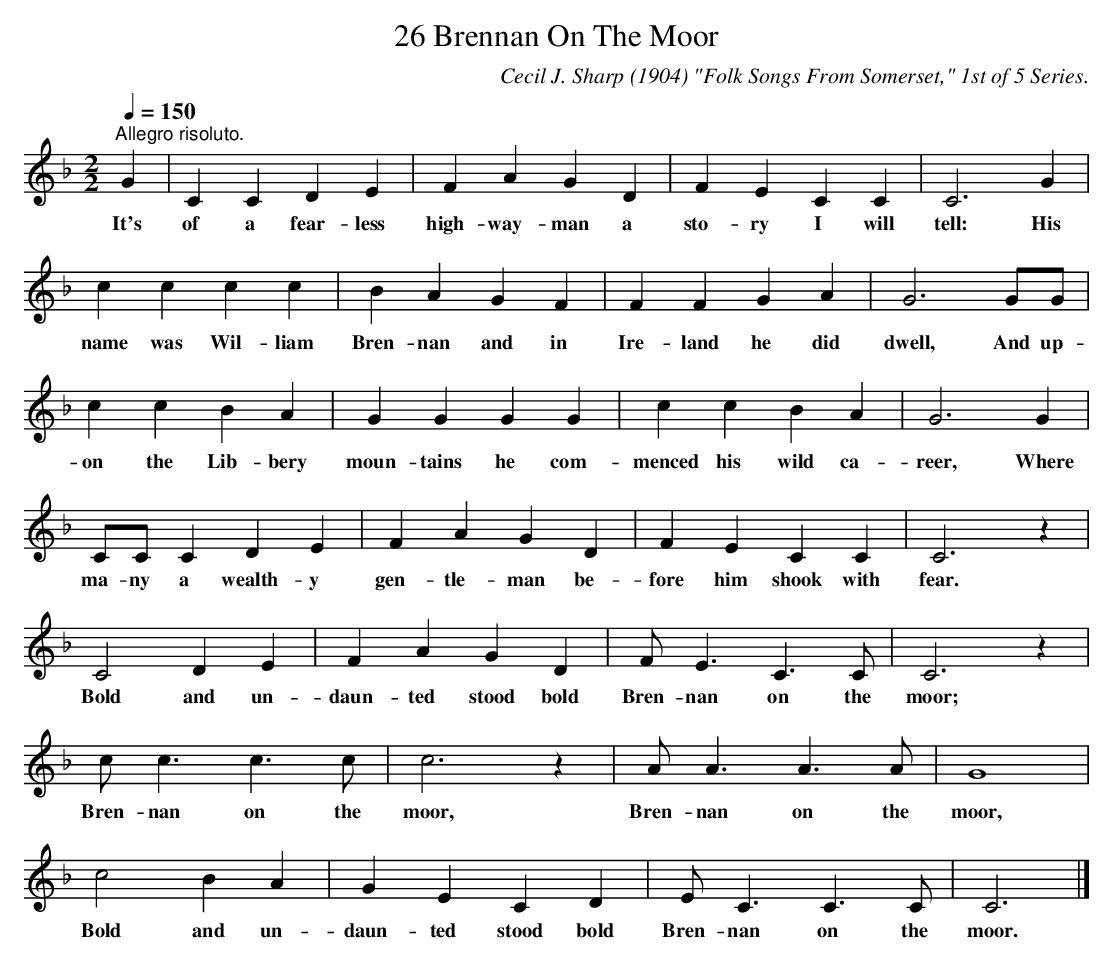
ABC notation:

X:1
T:26 Brennan On The Moor
C:Cecil J. Sharp (1904) "Folk Songs From Somerset," 1st of 5 Series.
L:1/4
Q:1/4=150
M:2/2
K:Cmix
"^Allegro risoluto." G | C C D E | F A G D | F E C C | C3 G |$ c c c c | B A G F | F F G A |
w: It's|of a fear- less|high- way- man a|sto- ry I will|tell: His|name was Wil- liam|Bren- nan and in|Ire- land he did|
G3 G/G/ |$ c c B A | G G G G | c c B A | G3 G |$ C/C/ C D E | F A G D | F E C C | C3 z |$ C2 D E |
w: dwell, And up-|on the Lib- bery|moun- tains he com-|menced his wild ca-|reer, Where|ma- ny a wealth- y|gen- tle- man be-|fore him shook with|fear.|Bold and un-|
F A G D | F/ E3/2 C3/2 C/ | C3 z |$ c/ c3/2 c3/2 c/ | c3 z | A/ A3/2 A3/2 A/ | G4 |$ c2 B A |
w: daun- ted stood bold|Bren- nan on the|moor;|Bren- nan on the|moor,|Bren- nan on the|moor,|Bold and un-|
G E C D | E/ C3/2 C3/2 C/ | C3 |]
w: daun- ted stood bold|Bren- nan on the|moor.|
